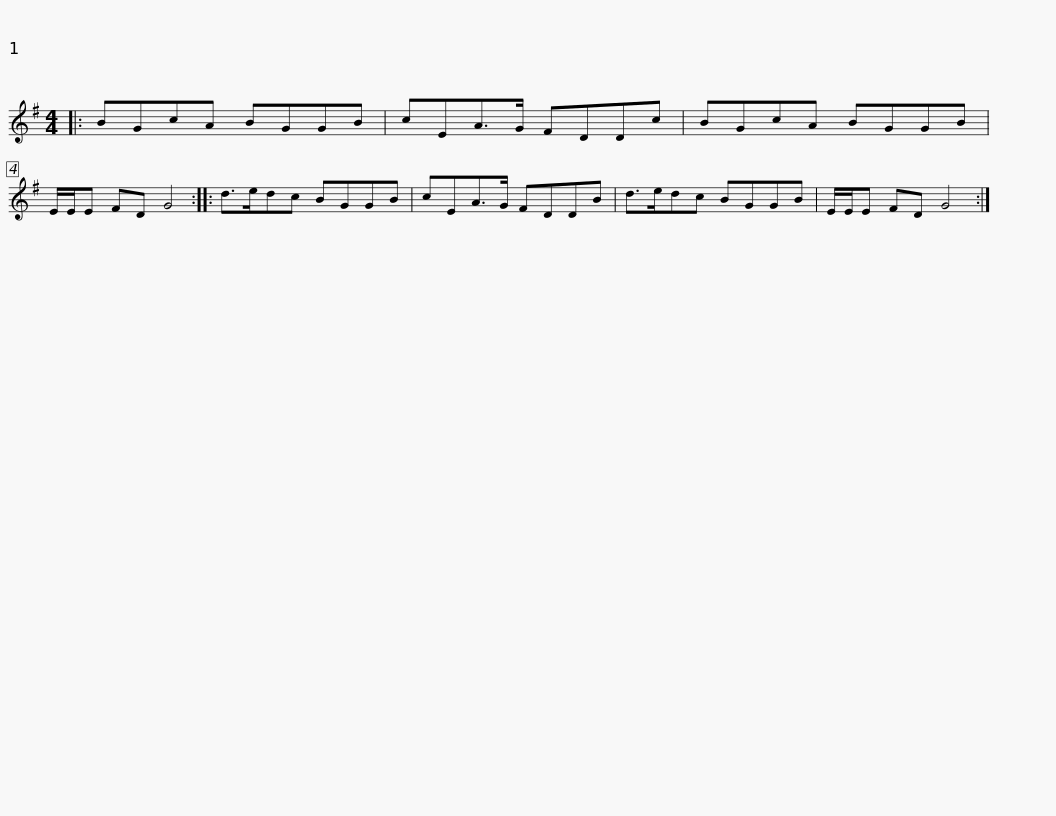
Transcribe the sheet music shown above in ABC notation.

X:1
L:1/8
M:4/4
I:linebreak $
K:G
V:1 treble
V:1
|: BGcA BGGB | cEA>G FDDc | BGcA BGGB | E/E/E FD G4 :: d>edc BGGB |$ %5
 cEA>G FDDB | d>edc BGGB | E/E/E FD G4 :| %8
